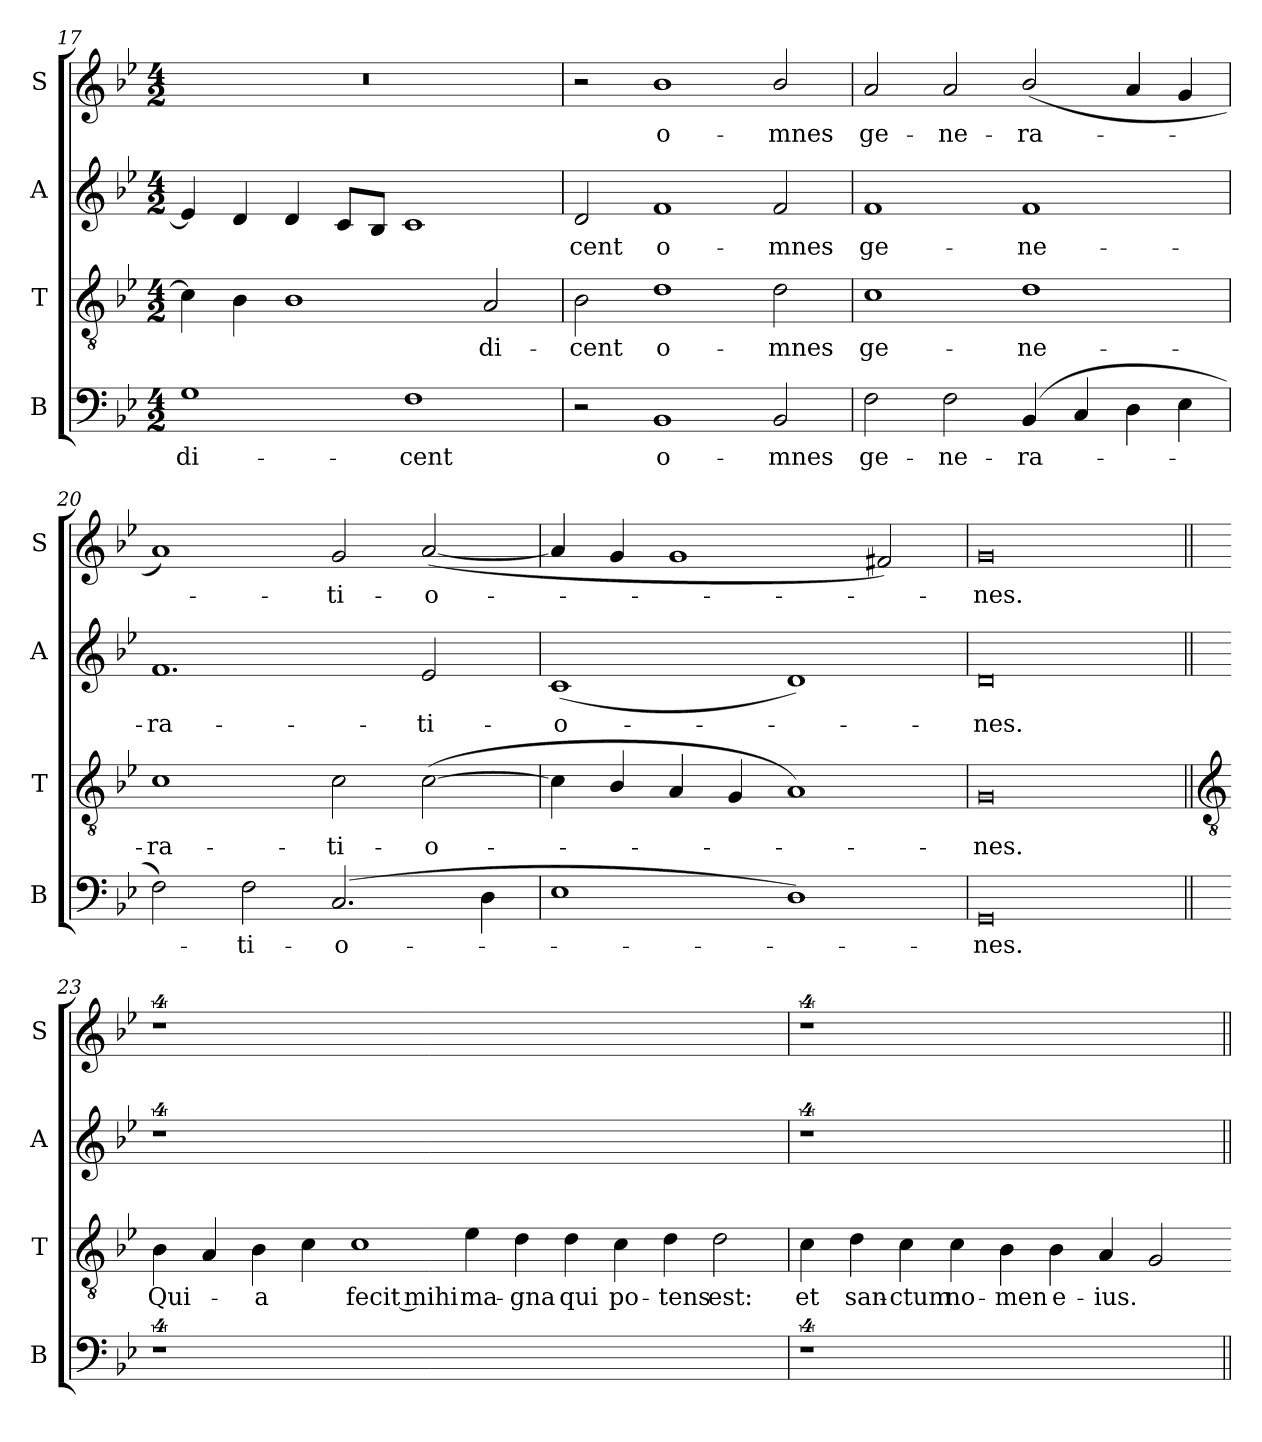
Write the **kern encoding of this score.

**kern	**text	**kern	**text	**kern	**text	**kern	**text
*part4	*part4	*part3	*part3	*part2	*part2	*part1	*part1
*staff4	*staff4	*staff3	*staff3	*staff2	*staff2	*staff1	*staff1
*I"B	*	*I"T	*	*I"A	*	*I"S	*
*I'B	*	*I'T	*	*I'A	*	*I'S	*
*clefF4	*	*clefGv2	*	*clefG2	*	*clefG2	*
*k[b-e-]	*	*k[b-e-]	*	*k[b-e-]	*	*k[b-e-]	*
*B-:	*	*B-:	*	*B-:	*	*B-:	*
*M4/2	*	*M4/2	*	*M4/2	*	*M4/2	*
=17	=17	=17	=17	=17	=17	=17	=17
!	!LO:LY:b	!	!	!	!	!	!
1G	di-	4c]	.	4e-]	.	0r	.
.	.	4B-	.	4d	.	.	.
.	.	1B-	.	4d	.	.	.
.	.	.	.	8cL	.	.	.
.	.	.	.	8B-J	.	.	.
!	!LO:LY:b	!	!	!	!	!	!
1F	-cent	.	.	1c	.	.	.
!	!	!	!LO:LY:b	!	!	!	!
.	.	2A	di-	.	.	.	.
=18	=18	=18	=18	=18	=18	=18	=18
!	!	!	!LO:LY:b	!	!LO:LY:b	!	!
2r	.	2B-	-cent	2d	cent	2r	.
!	!LO:LY:b	!	!LO:LY:b	!	!LO:LY:b	!	!LO:LY:b
1BB-	o-	1d	o-	1f	o-	1b-	o-
!	!LO:LY:b	!	!LO:LY:b	!	!LO:LY:b	!	!LO:LY:b
2BB-	-mnes	2d	-mnes	2f	-mnes	2b-/	-mnes
=19	=19	=19	=19	=19	=19	=19	=19
!	!LO:LY:b	!	!LO:LY:b	!	!LO:LY:b	!	!LO:LY:b
2F	ge-	1c	ge-	1f	ge-	2a	ge-
!	!LO:LY:b	!	!	!	!	!	!LO:LY:b
2F	-ne-	.	.	.	.	2a	-ne-
!	!LO:LY:b	!	!LO:LY:b	!	!LO:LY:b	!	!LO:LY:b
(<4BB-	-ra-	1d	-ne-	1f	-ne-	(<2b-/	-ra-
4C	.	.	.	.	.	.	.
4D	.	.	.	.	.	4a/	.
4E-	.	.	.	.	.	4g	.
=20	=20	=20	=20	=20	=20	=20	=20
!	!	!	!LO:LY:b	!	!LO:LY:b	!	!
2F)	.	1c	-ra-	1.f	-ra-	1a/)	.
!	!LO:LY:b	!	!	!	!	!	!
2F	ti-	.	.	.	.	.	.
!	!LO:LY:b	!	!LO:LY:b	!	!	!	!LO:LY:b
(>2.C	-o-	2c	-ti-	.	.	2g	ti-
!	!	!	!LO:LY:b	!	!LO:LY:b	!	!LO:LY:b
.	.	(<[2c	-o-	2e-	-ti-	(<[2a/	-o-
4D	.	.	.	.	.	.	.
=21	=21	=21	=21	=21	=21	=21	=21
!	!	!	!	!	!LO:LY:b	!	!
1E-	.	4c]	.	(<1c	-o-	4a/]	.
.	.	4B-/	.	.	.	4g	.
.	.	4A	.	.	.	1g	.
.	.	4G/	.	.	.	.	.
1D)	.	1A)	.	1d)	.	.	.
.	.	.	.	.	.	2f#X)	.
=22	=22	=22	=22	=22	=22	=22	=22
!	!LO:LY:b	!	!LO:LY:b	!	!LO:LY:b	!	!LO:LY:b
0GG	nes.	0G	nes.	0d	nes.	0g	nes.
!!LO:LB:g=z
=23||	=23||	=23||	=23||	=23||	=23||	=23||	=23||
*	*	*clefGv2	*	*	*	*	*
!	!	!	!LO:LY:b	!	!	!	!
4%15r	.	4B-	Qui-	4%15r	.	4%15r	.
.	.	4A	.	.	.	.	.
!	!	!	!LO:LY:b	!	!	!	!
.	.	4B-	a	.	.	.	.
.	.	4c	.	.	.	.	.
!	!	!	!LO:LY:b	!	!	!	!
.	.	1c	fecit mihi	.	.	.	.
!	!	!	!LO:LY:b	!	!	!	!
.	.	4e-	ma-	.	.	.	.
!	!	!	!LO:LY:b	!	!	!	!
.	.	4d	-gna	.	.	.	.
!	!	!	!LO:LY:b	!	!	!	!
.	.	4d	qui	.	.	.	.
!	!	!	!LO:LY:b	!	!	!	!
.	.	4c	po-	.	.	.	.
!	!	!	!LO:LY:b	!	!	!	!
.	.	4d	-tens	.	.	.	.
!	!	!	!LO:LY:b	!	!	!	!
.	.	2d	est:	.	.	.	.
=24	=24	=24	=24	=24	=24	=24	=24
!	!	!	!LO:LY:b	!	!	!	!
4%9r	.	4c	et	4%9r	.	4%9r	.
!	!	!	!LO:LY:b	!	!	!	!
.	.	4d	san-	.	.	.	.
!	!	!	!LO:LY:b	!	!	!	!
.	.	4c	-ctum	.	.	.	.
!	!	!	!LO:LY:b	!	!	!	!
.	.	4c	no-	.	.	.	.
!	!	!	!LO:LY:b	!	!	!	!
.	.	4B-	-men	.	.	.	.
!	!	!	!LO:LY:b	!	!	!	!
.	.	4B-	e-	.	.	.	.
!	!	!	!LO:LY:b	!	!	!	!
.	.	4A	-ius.	.	.	.	.
.	.	2G	.	.	.	.	.
=||	=||	=-	=||	=||	=||	=||	=||
*-	*-	*-	*-	*-	*-	*-	*-
